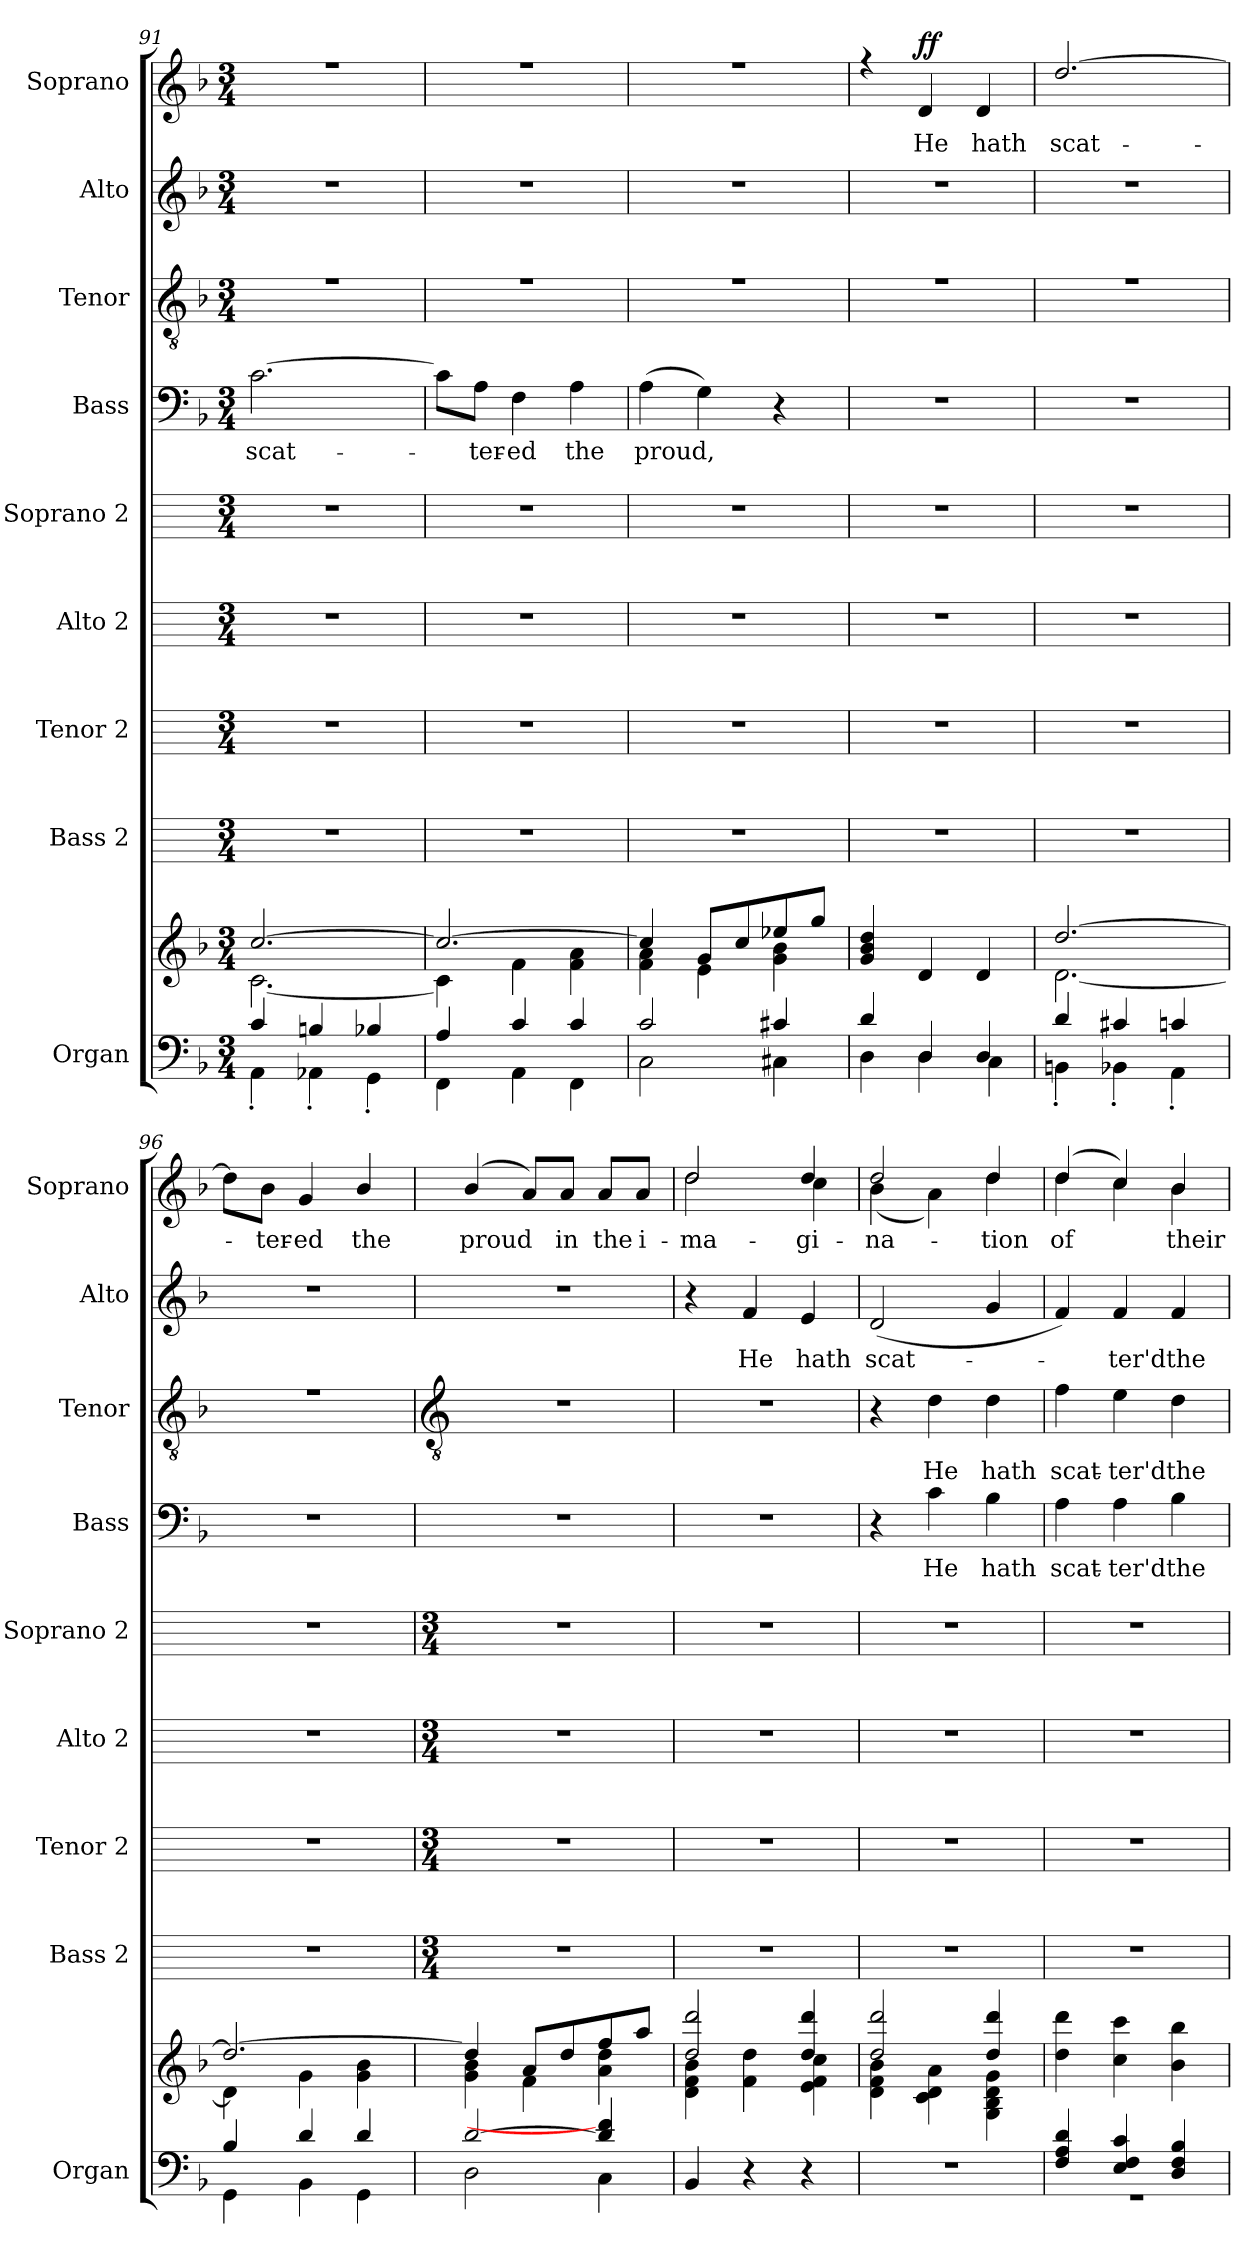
**kern	**kern	**kern	**kern	**kern	**kern	**kern	**text	**kern	**text	**kern	**text	**kern	**text	**dynam
*part9	*part9	*part8	*part7	*part6	*part5	*part4	*part4	*part3	*part3	*part2	*part2	*part1	*part1	*part1
*staff10	*staff9	*staff8	*staff7	*staff6	*staff5	*staff4	*staff4	*staff3	*staff3	*staff2	*staff2	*staff1	*staff1	*staff1
*I"Organ	*	*I"Bass 2	*I"Tenor 2	*I"Alto 2	*I"Soprano 2	*I"Bass	*	*I"Tenor	*	*I"Alto	*	*I"Soprano	*	*
*I'Organ	*	*I'Bass 2	*I'Tenor 2	*I'Alto 2	*I'Soprano 2	*I'Bass	*	*I'Tenor	*	*I'Alto	*	*I'Soprano	*	*
*clefF4	*clefG2	*	*	*	*	*clefF4	*	*clefGv2	*	*clefG2	*	*clefG2	*	*
*k[b-]	*k[b-]	*	*	*	*	*k[b-]	*	*k[b-]	*	*k[b-]	*	*k[b-]	*	*
*F:	*F:	*	*	*	*	*F:	*	*F:	*	*F:	*	*F:	*	*
*M3/4	*M3/4	*M3/4	*M3/4	*M3/4	*M3/4	*M3/4	*	*M3/4	*	*M3/4	*	*M3/4	*	*
=91	=91	=91	=91	=91	=91	=91	=91	=91	=91	=91	=91	=91	=91	=91
*^	*	*	*	*	*	*	*	*^	*	*	*	*^	*	*
*	*^	*	*	*	*	*	*	*	*	*	*	*	*	*	*	*	*
!	!	!LO:N:vis=1	!	!	!	!	!	!	!LO:LY:b	!LO:N:vis=1	!LO:N:vis=1	!	!LO:N:vis=1	!	!LO:N:vis=1	!LO:N:vis=1	!	!
*	*	*	*^	*	*	*	*	*	*	*	*	*	*	*	*	*	*	*
4c/	4AA'\	2.ryy	[2.cc/	[2.c\	2.r	2.r	2.r	2.r	[2.c	scat-	2.r	2.ryy	.	2.r	.	2.r	2.ryy	.	.
4Bn/	4AA-X'\	.	.	.	.	.	.	.	.	.	.	.	.	.	.	.	.	.	.
4B-X/	4GG'\	.	.	.	.	.	.	.	.	.	.	.	.	.	.	.	.	.	.
=92	=92	=92	=92	=92	=92	=92	=92	=92	=92	=92	=92	=92	=92	=92	=92	=92	=92	=92	=92
!	!	!LO:N:vis=1	!	!	!	!	!	!	!	!	!LO:N:vis=1	!LO:N:vis=1	!	!LO:N:vis=1	!	!LO:N:vis=1	!LO:N:vis=1	!	!
4A/	4FF\	2.ryy	2.cc/_	4c\]	2.r	2.r	2.r	2.r	8c\L]	.	2.r	2.ryy	.	2.r	.	2.r	2.ryy	.	.
!	!	!	!	!	!	!	!	!	!	!LO:LY:b	!	!	!	!	!	!	!	!	!
.	.	.	.	.	.	.	.	.	8A\J	ter-	.	.	.	.	.	.	.	.	.
!	!	!	!	!	!	!	!	!	!	!LO:LY:b	!	!	!	!	!	!	!	!	!
4c/	4AA\	.	.	4f\	.	.	.	.	4F	-ed	.	.	.	.	.	.	.	.	.
!	!	!	!	!	!	!	!	!	!	!LO:LY:b	!	!	!	!	!	!	!	!	!
4c/	4FF\	.	.	4f\ 4a\	.	.	.	.	4A	the	.	.	.	.	.	.	.	.	.
=93	=93	=93	=93	=93	=93	=93	=93	=93	=93	=93	=93	=93	=93	=93	=93	=93	=93	=93	=93
!	!	!LO:N:vis=1	!	!	!	!	!	!	!	!LO:LY:b	!LO:N:vis=1	!LO:N:vis=1	!	!LO:N:vis=1	!	!LO:N:vis=1	!LO:N:vis=1	!	!
2c/	2C\	2.ryy	4cc/]	4f\ 4a\	2.r	2.r	2.r	2.r	(>4A	proud,	2.r	2.ryy	.	2.r	.	2.r	2.ryy	.	.
.	.	.	8g/L	4e\	.	.	.	.	4G)	.	.	.	.	.	.	.	.	.	.
.	.	.	8cc/	.	.	.	.	.	.	.	.	.	.	.	.	.	.	.	.
4c#X/	4C#X\	.	8ee-X/	4g\ 4b-\	.	.	.	.	4r	.	.	.	.	.	.	.	.	.	.
.	.	.	8gg/J	.	.	.	.	.	.	.	.	.	.	.	.	.	.	.	.
=94	=94	=94	=94	=94	=94	=94	=94	=94	=94	=94	=94	=94	=94	=94	=94	=94	=94	=94	=94
!	!	!LO:N:vis=1	!	!	!	!	!	!	!LO:N:vis=1	!	!LO:N:vis=1	!LO:N:vis=1	!	!LO:N:vis=1	!	!	!LO:N:vis=1	!	!
4d/	4D\	2.ryy	4g/ 4b-/ 4dd/	2ryy	2.r	2.r	2.r	2.r	2.r	.	2.r	2.ryy	.	2.r	.	4r	2.ryy	.	.
!	!	!	!	!	!	!	!	!	!	!	!	!	!	!	!	!	!	!LO:LY:b	!LO:DY:b
4D/	4D\	.	4d/	.	.	.	.	.	.	.	.	.	.	.	.	4d	.	He	ff
!	!	!	!	!	!	!	!	!	!	!	!	!	!	!	!	!	!	!LO:LY:b	!
4D/	4C\	.	4d/	4ryy	.	.	.	.	.	.	.	.	.	.	.	4d	.	hath	.
=95	=95	=95	=95	=95	=95	=95	=95	=95	=95	=95	=95	=95	=95	=95	=95	=95	=95	=95	=95
!	!	!LO:N:vis=1	!	!	!	!	!	!	!LO:N:vis=1	!	!LO:N:vis=1	!LO:N:vis=1	!	!LO:N:vis=1	!	!	!LO:N:vis=1	!LO:LY:b	!
4d/	4BBn'\	2.ryy	[2.dd/	[2.d\	2.r	2.r	2.r	2.r	2.r	.	2.r	2.ryy	.	2.r	.	[2.dd	2.ryy	scat-	.
4c#X/	4BB-X'\	.	.	.	.	.	.	.	.	.	.	.	.	.	.	.	.	.	.
4cn/	4AA'\	.	.	.	.	.	.	.	.	.	.	.	.	.	.	.	.	.	.
=96	=96	=96	=96	=96	=96	=96	=96	=96	=96	=96	=96	=96	=96	=96	=96	=96	=96	=96	=96
!	!	!LO:N:vis=1	!	!	!	!	!	!	!LO:N:vis=1	!	!LO:N:vis=1	!LO:N:vis=1	!	!LO:N:vis=1	!	!	!LO:N:vis=1	!	!
4B-/	4GG\	2.ryy	2.dd/_	4d\]	2.r	2.r	2.r	2.r	2.r	.	2.r	2.ryy	.	2.r	.	8dd\L]	2.ryy	.	.
!	!	!	!	!	!	!	!	!	!	!	!	!	!	!	!	!	!	!LO:LY:b	!
.	.	.	.	.	.	.	.	.	.	.	.	.	.	.	.	8b-\J	.	ter-	.
!	!	!	!	!	!	!	!	!	!	!	!	!	!	!	!	!	!	!LO:LY:b	!
4d/	4BB-\	.	.	4g\	.	.	.	.	.	.	.	.	.	.	.	4g	.	-ed	.
!	!	!	!	!	!	!	!	!	!	!	!	!	!	!	!	!	!	!LO:LY:b	!
4d/	4GG\	.	.	4g\ 4b-\	.	.	.	.	.	.	.	.	.	.	.	4b-	.	the	.
*v	*v	*v	*	*	*	*	*	*	*	*	*v	*v	*	*	*	*	*	*	*
!!LO:LB:g=z	!!
=97	=97	=97	=97	=97	=97	=97	=97	=97	=97	=97	=97	=97	=97	=97	=97	=97
*	*	*	*	*	*	*	*	*	*clefGv2	*	*	*	*	*	*	*
*	*	*	*M3/4	*M3/4	*M3/4	*M3/4	*	*	*	*	*	*	*	*	*	*
*^	*	*	*	*	*	*	*	*	*	*	*	*	*	*	*	*
!	!	!	!	!	!	!	!	!LO:N:vis=1	!	!LO:N:vis=1	!	!LO:N:vis=1	!	!	!LO:N:vis=1	!LO:LY:b	!
[2d/	2D\	4dd/]	4g\ 4b-\	2.r	2.r	2.r	2.r	2.r	.	2.r	.	2.r	.	(<4b-/	2.ryy	proud	.
.	.	8a/L	4f\	.	.	.	.	.	.	.	.	.	.	8a/L)	.	.	.
!	!	!	!	!	!	!	!	!	!	!	!	!	!	!	!	!LO:LY:b	!
.	.	8dd/	.	.	.	.	.	.	.	.	.	.	.	8a/J	.	in	.
!	!	!	!	!	!	!	!	!	!	!	!	!	!	!	!	!LO:LY:b	!
4d/] 4f/]	4C\	8ff/	4a\ 4dd\	.	.	.	.	.	.	.	.	.	.	8a/L	.	the	.
!	!	!	!	!	!	!	!	!	!	!	!	!	!	!	!	!LO:LY:b	!
.	.	8aa/J	.	.	.	.	.	.	.	.	.	.	.	8a/J	.	i-	.
=98	=98	=98	=98	=98	=98	=98	=98	=98	=98	=98	=98	=98	=98	=98	=98	=98	=98
!	!	!	!	!	!	!	!	!LO:N:vis=1	!	!LO:N:vis=1	!	!	!	!	!	!LO:LY:b	!
4BB-/	2ryy	2dd/ 2ddd/	4d\ 4f\ 4b-\	2.r	2.r	2.r	2.r	2.r	.	2.r	.	4r	.	2dd	2dd\	-ma-	.
!	!	!	!	!	!	!	!	!	!	!	!	!	!LO:LY:b	!	!	!	!
4r	.	.	4f\ 4dd\	.	.	.	.	.	.	.	.	4f	He	.	.	.	.
!	!	!	!	!	!	!	!	!	!	!	!	!	!LO:LY:b	!	!	!LO:LY:b	!
4r	4ryy	4dd/ 4ddd/	4e\ 4f\ 4cc\	.	.	.	.	.	.	.	.	4e	hath	4dd/	4cc\	-gi-	.
=99	=99	=99	=99	=99	=99	=99	=99	=99	=99	=99	=99	=99	=99	=99	=99	=99	=99
!LO:N:vis=1	!	!	!	!	!	!	!	!	!	!	!	!	!LO:LY:b	!	!	!LO:LY:b	!
2.r	2ryy	2dd 2ddd	4d\ 4f\ 4b-\	2.r	2.r	2.r	2.r	4r	.	4r	.	(<2d	scat-	2dd/	(<4b-\	na-	.
!	!	!	!	!	!	!	!	!	!LO:LY:b	!	!LO:LY:b	!	!	!	!	!	!
.	.	.	4c\ 4d\ 4a\	.	.	.	.	4c	He	4d	He	.	.	.	4a\)	.	.
!	!	!	!	!	!	!	!	!	!LO:LY:b	!	!LO:LY:b	!	!	!	!	!LO:LY:b	!
.	4ryy	4dd 4ddd	4G\ 4B-\ 4d\ 4g\	.	.	.	.	4B-	hath	4d	hath	4g	.	4dd	4dd\	-tion	.
=100	=100	=100	=100	=100	=100	=100	=100	=100	=100	=100	=100	=100	=100	=100	=100	=100	=100
!	!LO:N:vis=1	!	!	!	!	!	!	!	!LO:LY:b	!	!LO:LY:b	!	!	!	!	!LO:LY:b	!
4F/ 4A/ 4d/	2.r	4dd\ 4ddd\	2ryy	2.r	2.r	2.r	2.r	4A	scat-	4f	scat-	4f)	.	(>4dd	4dd\	of	.
!	!	!	!	!	!	!	!	!	!LO:LY:b	!	!LO:LY:b	!	!LO:LY:b	!	!	!	!
4E/ 4F/ 4c/	.	4cc\ 4ccc\	.	.	.	.	.	4A	-ter'd	4e	-ter'd	4f	ter'd	4cc)	4cc\	.	.
!	!	!	!	!	!	!	!	!	!LO:LY:b	!	!LO:LY:b	!	!LO:LY:b	!	!	!LO:LY:b	!
4D/ 4F/ 4B-/	.	4b-\ 4bb-\	4ryy	.	.	.	.	4B-	the	4d	the	4f	the	4b-	4b-\	their	.
*v	*v	*	*	*	*	*	*	*	*	*	*	*	*	*v	*v	*	*
*	*v	*v	*	*	*	*	*	*	*	*	*	*	*	*	*
=	=	=	=	=	=	=	=	=	=	=	=	=	=	=
*-	*-	*-	*-	*-	*-	*-	*-	*-	*-	*-	*-	*-	*-	*-
